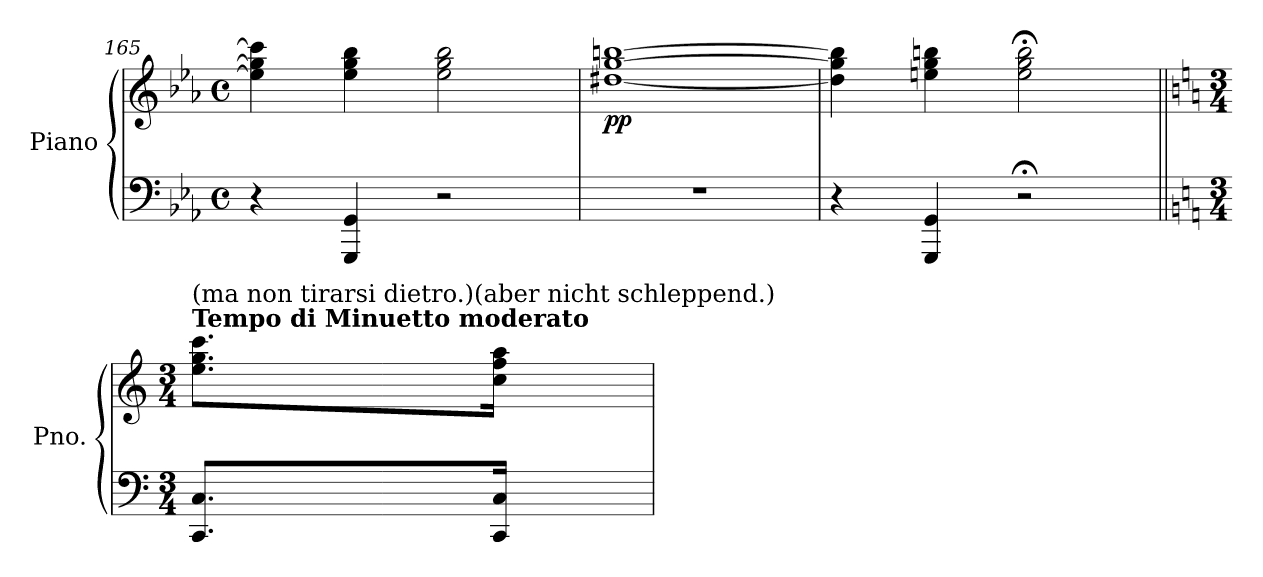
**kern	**kern	**dynam
*part1	*part1	*part1
*staff2	*staff1	*staff1/2
*I"Piano	*	*
*I'Pno.	*	*
*clefF4	*clefG2	*
*k[b-e-a-]	*k[b-e-a-]	*
*M4/4	*M4/4	*
*met(c)	*met(c)	*
=165	=165	=165
!	!	!LO:DY:b
!	!	!LO:DY:n=1:b
4r	4ee-\] 4gg\] 4ccc-\]	other-dynamics p
4GGG/ 4GG/	4ee-\ 4gg\ 4bb-\	.
2r	2ee-\ 2gg\ 2bb-\	.
=166	=166	=166
!	!	!LO:DY:b
1r	[1dd#X [1gg [1bbn	pp
=167	=167	=167
4r	4dd#\] 4gg\] 4bb\]	.
4GGG/ 4GG/	4een\ 4gg\ 4bbn\	.
2r;<	2ee\;< 2gg\;< 2bb\;<	.
!!LO:PB:g=z
=1||	=1||	=1||
*k[]	*k[]	*
*M3/4	*M3/4	*
!	!LO:TX:a:B:t=Tempo di Minuetto moderato	!
!	!LO:TX:a:t=(ma non tirarsi dietro.)(aber nicht schleppend.)	!
!	!	!LO:DY:b
!	!	!LO:DY:n=1:b
8.CC/ 8.C/L	8.ee\ 8.gg\ 8.ccc\L	p other-dynamics
16CC/ 16C/Jk	16cc\ 16ff\ 16aa\Jk	.
=	=	=
*-	*-	*-
